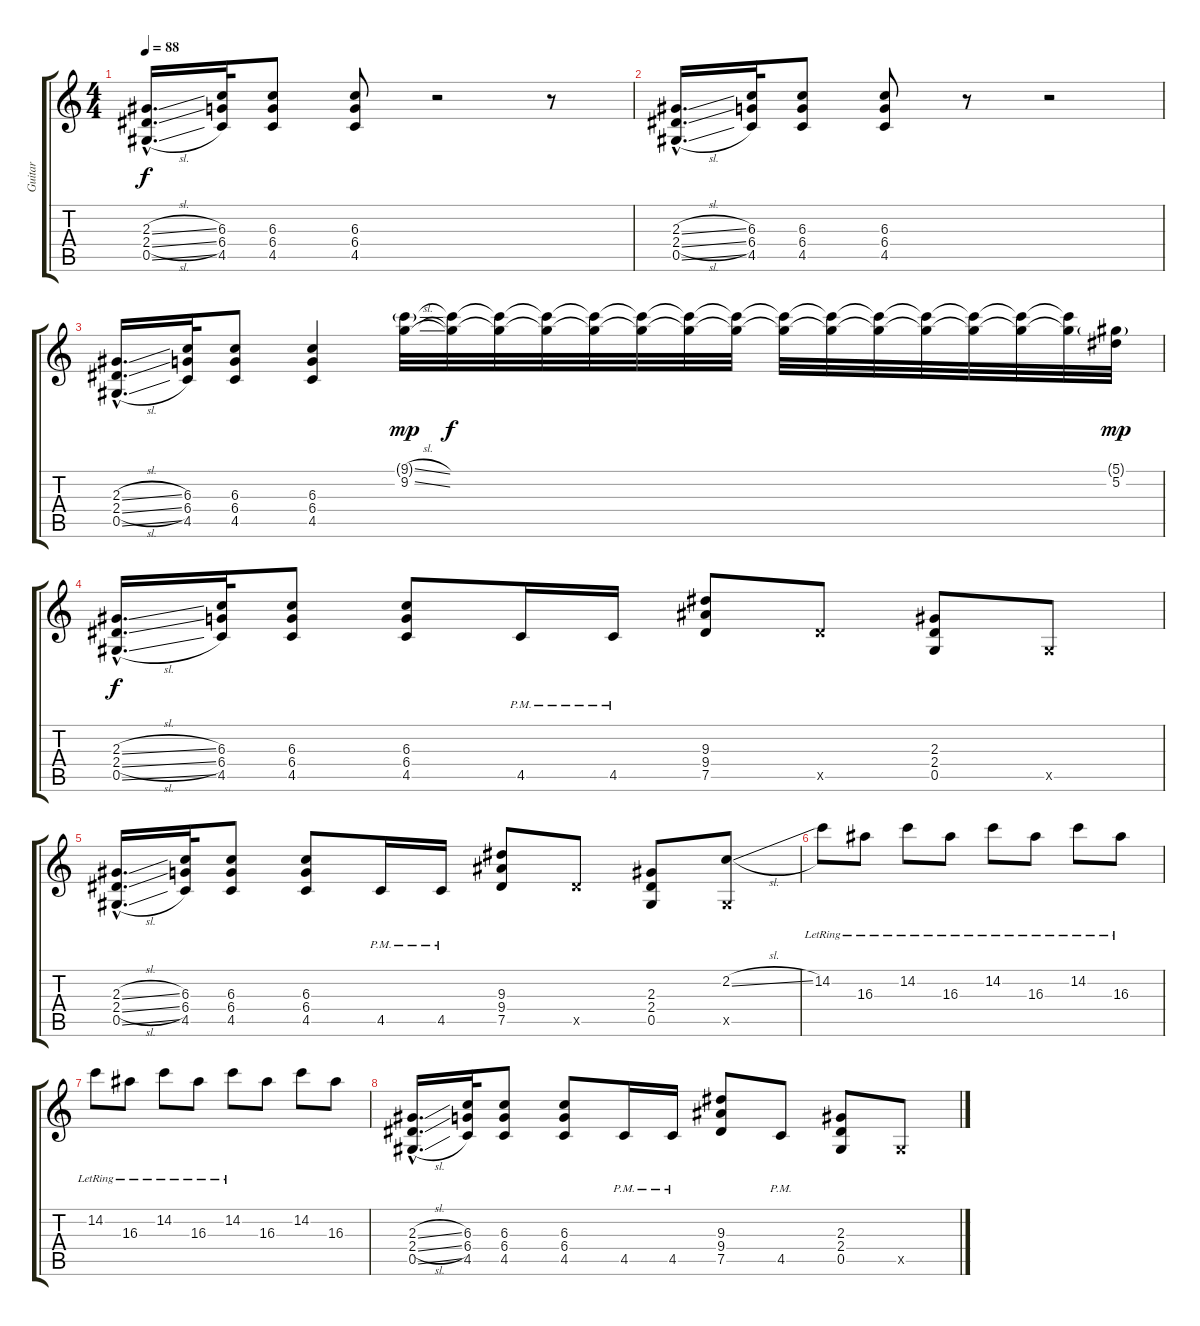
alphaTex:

\track ("Guitar" "Guitar") {instrument overdrivenguitar}
\staff {score tabs}
\tuning (Eb4 Bb3 Gb3 Db3 Ab2 Eb2) {hide}
\ts (4 4)
\tempo 88
\clef g2
\ks c
(2.3{sl hac} 2.4{sl hac} 0.5{sl hac}).16{d dy f} (6.3 6.4 4.5).32 (6.3 6.4 4.5).8 (6.3 6.4 4.5).8 r.2 r.8 |
(2.3{sl hac} 2.4{sl hac} 0.5{sl hac}).16{d} (6.3 6.4 4.5).32 (6.3 6.4 4.5).8 (6.3 6.4 4.5).8 r.8 r.2 |
(2.3{sl hac} 2.4{sl hac} 0.5{sl hac}).16{d} (6.3 6.4 4.5).32 (6.3 6.4 4.5).8 (6.3 6.4 4.5).4 (9.1{sl g} 9.2{sl}).32{dy mp} (9.1{t} 9.2{t}).32{dy f} (9.1{t} 9.2{t}).32 (9.1{t} 9.2{t}).32 (9.1{t} 9.2{t}).32 (9.1{t} 9.2{t}).32 (9.1{t} 9.2{t}).32 (9.1{t} 9.2{t}).32 (9.1{t} 9.2{t}).32 (9.1{t} 9.2{t}).32 (9.1{t} 9.2{t}).32 (9.1{t} 9.2{t}).32 (9.1{t} 9.2{t}).32 (9.1{t} 9.2{t}).32 (9.1{t} 9.2{t}).32 (5.1{g} 5.2).32{dy mp} |
(2.3{sl hac} 2.4{sl hac} 0.5{sl hac}).16{d dy f} (6.3 6.4 4.5).32 (6.3 6.4 4.5).8 (6.3 6.4 4.5).8 4.5{pm}.16 4.5{pm}.16 (9.3 9.4 7.5).8 7.5{x}.8 (2.3 2.4 0.5).8 0.5{x}.8 |
(2.3{sl hac} 2.4{sl hac} 0.5{sl hac}).16{d} (6.3 6.4 4.5).32 (6.3 6.4 4.5).8 (6.3 6.4 4.5).8 4.5{pm}.16 4.5{pm}.16 (9.3 9.4 7.5).8 7.5{x}.8 (2.3 2.4 0.5).8 (2.2{sl} 0.5{x}).8 |
14.2{lr}.8 16.3{lr}.8 14.2{lr}.8 16.3{lr}.8 14.2{lr}.8 16.3{lr}.8 14.2{lr}.8 16.3{lr}.8 |
14.2{lr}.8 16.3{lr}.8 14.2{lr}.8 16.3{lr}.8 14.2{lr}.8 16.3.8 14.2.8 16.3.8 |
(2.3{sl hac} 2.4{sl hac} 0.5{sl hac}).16{d} (6.3 6.4 4.5).32 (6.3 6.4 4.5).8 (6.3 6.4 4.5).8 4.5{pm}.16 4.5{pm}.16 (9.3 9.4 7.5).8 4.5{pm}.8 (2.3 2.4 0.5).8 0.5{x}.8
